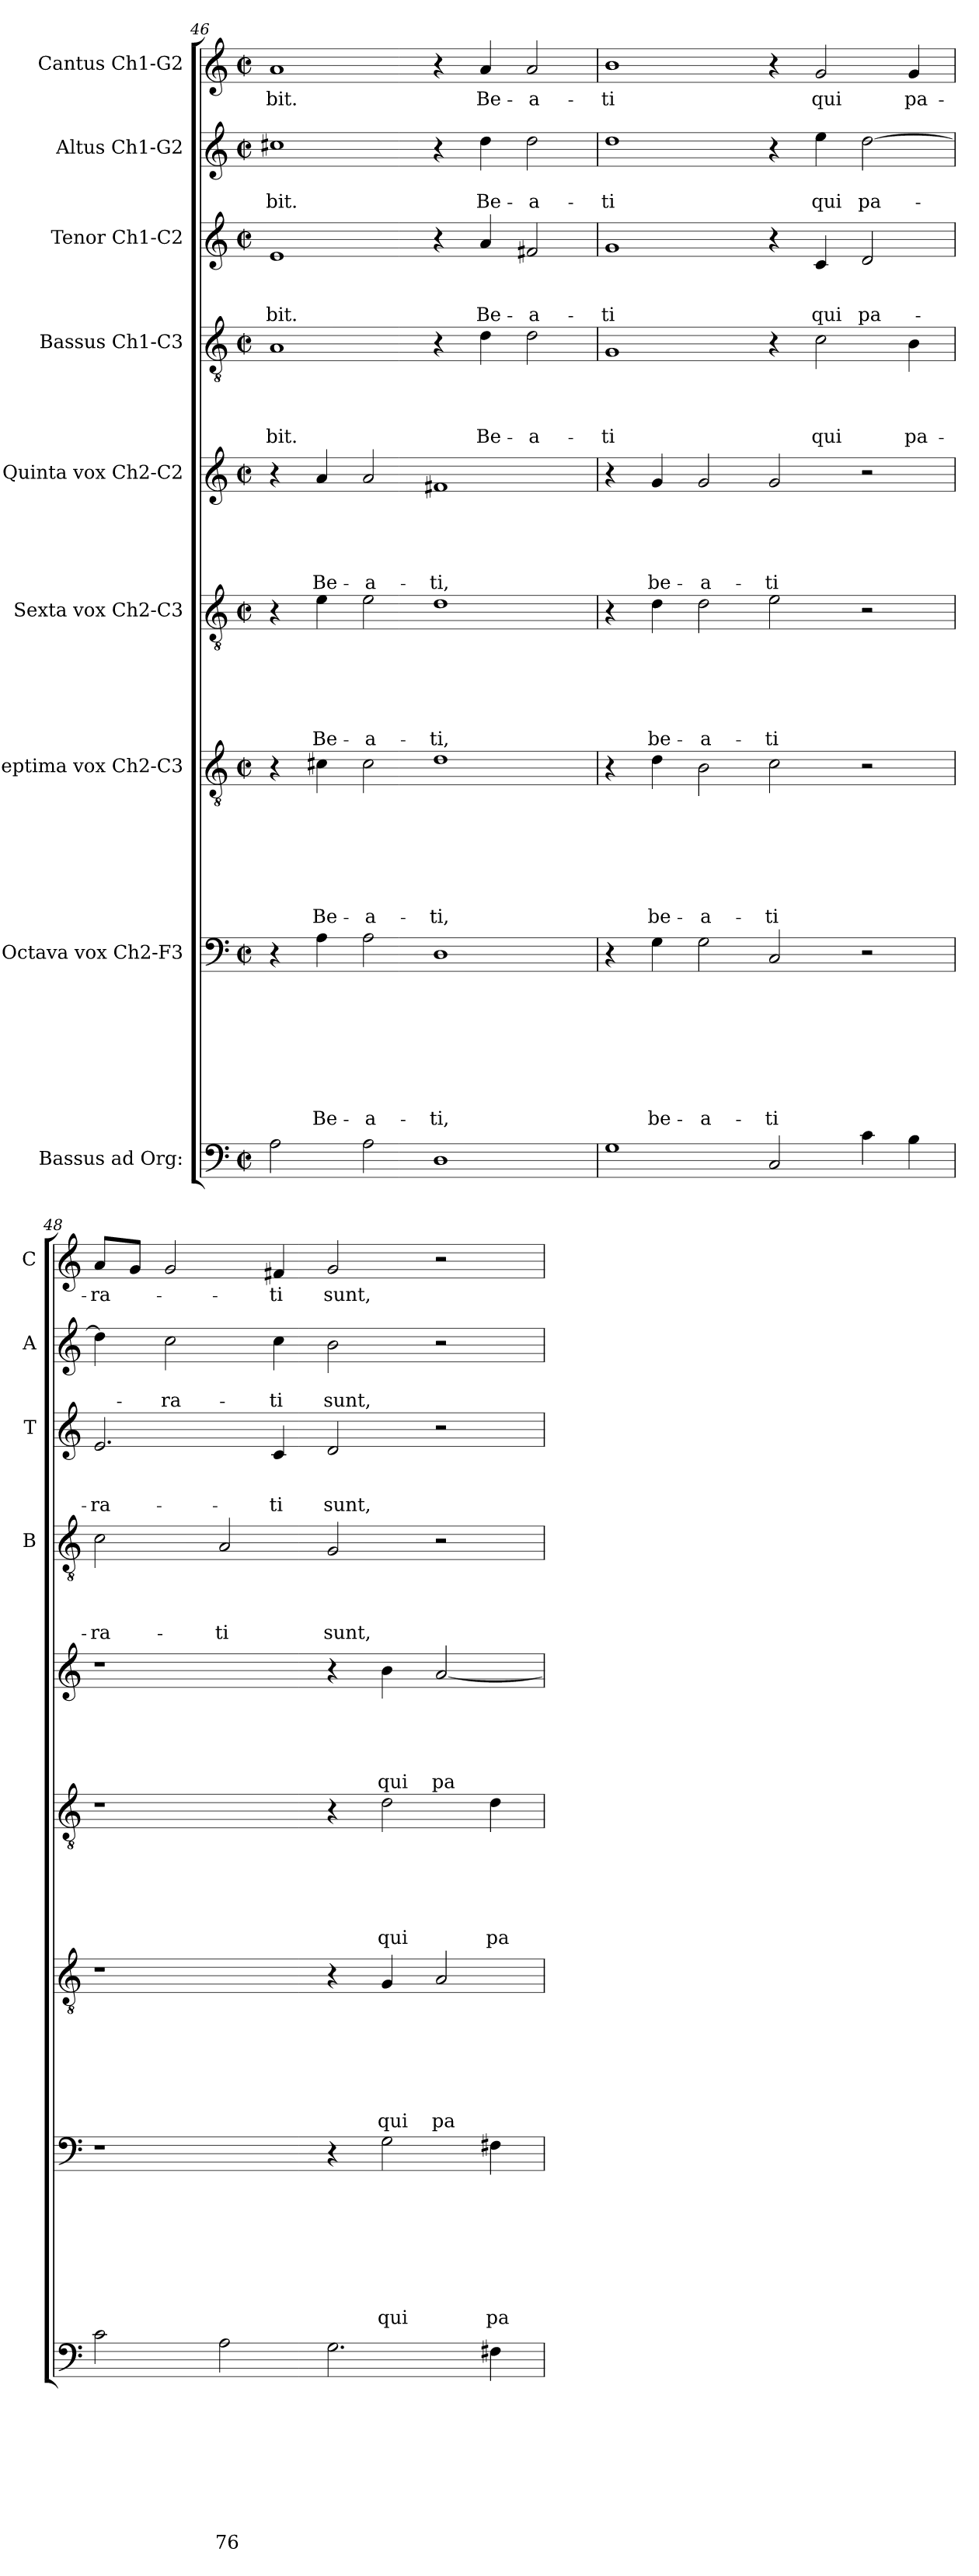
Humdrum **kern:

**kern	**text	**text	**text	**text	**text	**text	**text	**text	**text	**kern	**text	**text	**text	**text	**text	**text	**text	**text	**kern	**text	**text	**text	**text	**text	**text	**text	**kern	**text	**text	**text	**text	**text	**text	**kern	**text	**text	**text	**text	**text	**kern	**text	**text	**text	**text	**kern	**text	**text	**text	**kern	**text	**text	**kern	**text
*part9	*part9	*part9	*part9	*part9	*part9	*part9	*part9	*part9	*part9	*part8	*part8	*part8	*part8	*part8	*part8	*part8	*part8	*part8	*part7	*part7	*part7	*part7	*part7	*part7	*part7	*part7	*part6	*part6	*part6	*part6	*part6	*part6	*part6	*part5	*part5	*part5	*part5	*part5	*part5	*part4	*part4	*part4	*part4	*part4	*part3	*part3	*part3	*part3	*part2	*part2	*part2	*part1	*part1
*staff9	*staff9	*staff9	*staff9	*staff9	*staff9	*staff9	*staff9	*staff9	*staff9	*staff8	*staff8	*staff8	*staff8	*staff8	*staff8	*staff8	*staff8	*staff8	*staff7	*staff7	*staff7	*staff7	*staff7	*staff7	*staff7	*staff7	*staff6	*staff6	*staff6	*staff6	*staff6	*staff6	*staff6	*staff5	*staff5	*staff5	*staff5	*staff5	*staff5	*staff4	*staff4	*staff4	*staff4	*staff4	*staff3	*staff3	*staff3	*staff3	*staff2	*staff2	*staff2	*staff1	*staff1
*I"Bassus ad Org:	*	*	*	*	*	*	*	*	*	*I"Octava vox Ch2-F3	*	*	*	*	*	*	*	*	*I"Septima vox Ch2-C3	*	*	*	*	*	*	*	*I"Sexta vox Ch2-C3	*	*	*	*	*	*	*I"Quinta vox Ch2-C2	*	*	*	*	*	*I"Bassus Ch1-C3	*	*	*	*	*I"Tenor Ch1-C2	*	*	*	*I"Altus Ch1-G2	*	*	*I"Cantus Ch1-G2	*
*	*	*	*	*	*	*	*	*	*	*	*	*	*	*	*	*	*	*	*	*	*	*	*	*	*	*	*	*	*	*	*	*	*	*	*	*	*	*	*	*I'B	*	*	*	*	*I'T	*	*	*	*I'A	*	*	*I'C	*
*clefF4	*	*	*	*	*	*	*	*	*	*clefF4	*	*	*	*	*	*	*	*	*clefGv2	*	*	*	*	*	*	*	*clefGv2	*	*	*	*	*	*	*clefG2	*	*	*	*	*	*clefGv2	*	*	*	*	*clefG2	*	*	*	*clefG2	*	*	*clefG2	*
*k[]	*	*	*	*	*	*	*	*	*	*k[]	*	*	*	*	*	*	*	*	*k[]	*	*	*	*	*	*	*	*k[]	*	*	*	*	*	*	*k[]	*	*	*	*	*	*k[]	*	*	*	*	*k[]	*	*	*	*k[]	*	*	*k[]	*
*C:	*	*	*	*	*	*	*	*	*	*C:	*	*	*	*	*	*	*	*	*C:	*	*	*	*	*	*	*	*C:	*	*	*	*	*	*	*C:	*	*	*	*	*	*C:	*	*	*	*	*C:	*	*	*	*C:	*	*	*C:	*
*M2/2	*	*	*	*	*	*	*	*	*	*M2/2	*	*	*	*	*	*	*	*	*M2/2	*	*	*	*	*	*	*	*M2/2	*	*	*	*	*	*	*M2/2	*	*	*	*	*	*M2/2	*	*	*	*	*M2/2	*	*	*	*M2/2	*	*	*M2/2	*
*met(c|)	*	*	*	*	*	*	*	*	*	*met(c|)	*	*	*	*	*	*	*	*	*met(c|)	*	*	*	*	*	*	*	*met(c|)	*	*	*	*	*	*	*met(c|)	*	*	*	*	*	*met(c|)	*	*	*	*	*met(c|)	*	*	*	*met(c|)	*	*	*met(c|)	*
=46	=46	=46	=46	=46	=46	=46	=46	=46	=46	=46	=46	=46	=46	=46	=46	=46	=46	=46	=46	=46	=46	=46	=46	=46	=46	=46	=46	=46	=46	=46	=46	=46	=46	=46	=46	=46	=46	=46	=46	=46	=46	=46	=46	=46	=46	=46	=46	=46	=46	=46	=46	=46	=46
!	!	!	!	!	!	!	!	!	!	!	!	!	!	!	!	!	!	!	!	!	!	!	!	!	!	!	!	!	!	!	!	!	!	!	!	!	!	!	!	!	!	!	!	!LO:LY:b	!	!	!	!LO:LY:b	!	!	!LO:LY:b	!	!LO:LY:b
2A\	.	.	.	.	.	.	.	.	.	4r	.	.	.	.	.	.	.	.	4r	.	.	.	.	.	.	.	4r	.	.	.	.	.	.	4r	.	.	.	.	.	1A	.	.	.	-bit.	1e	.	.	-bit.	1cc#X	.	-bit.	1a	-bit.
!	!	!	!	!	!	!	!	!	!	!	!	!	!	!	!	!	!	!LO:LY:b	!	!	!	!	!	!	!	!LO:LY:b	!	!	!	!	!	!	!LO:LY:b	!	!	!	!	!	!LO:LY:b	!	!	!	!	!	!	!	!	!	!	!	!	!	!
.	.	.	.	.	.	.	.	.	.	4A\	.	.	.	.	.	.	.	Be-	4c#X\	.	.	.	.	.	.	Be-	4e\	.	.	.	.	.	Be-	4a/	.	.	.	.	Be-	.	.	.	.	.	.	.	.	.	.	.	.	.	.
!	!	!	!	!	!	!	!	!	!	!	!	!	!	!	!	!	!	!LO:LY:b	!	!	!	!	!	!	!	!LO:LY:b	!	!	!	!	!	!	!LO:LY:b	!	!	!	!	!	!LO:LY:b	!	!	!	!	!	!	!	!	!	!	!	!	!	!
2A\	.	.	.	.	.	.	.	.	.	2A\	.	.	.	.	.	.	.	-a-	2c#\	.	.	.	.	.	.	-a-	2e\	.	.	.	.	.	-a-	2a/	.	.	.	.	-a-	.	.	.	.	.	.	.	.	.	.	.	.	.	.
!	!	!	!	!	!	!	!	!	!	!	!	!	!	!	!	!	!	!LO:LY:b	!	!	!	!	!	!	!	!LO:LY:b	!	!	!	!	!	!	!LO:LY:b	!	!	!	!	!	!LO:LY:b	!	!	!	!	!	!	!	!	!	!	!	!	!	!
1D	.	.	.	.	.	.	.	.	.	1D	.	.	.	.	.	.	.	-ti,	1d	.	.	.	.	.	.	-ti,	1d	.	.	.	.	.	-ti,	1f#X	.	.	.	.	-ti,	4r	.	.	.	.	4r	.	.	.	4r	.	.	4r	.
!	!	!	!	!	!	!	!	!	!	!	!	!	!	!	!	!	!	!	!	!	!	!	!	!	!	!	!	!	!	!	!	!	!	!	!	!	!	!	!	!	!	!	!	!LO:LY:b	!	!	!	!LO:LY:b	!	!	!LO:LY:b	!	!LO:LY:b
.	.	.	.	.	.	.	.	.	.	.	.	.	.	.	.	.	.	.	.	.	.	.	.	.	.	.	.	.	.	.	.	.	.	.	.	.	.	.	.	4d\	.	.	.	Be-	4a/	.	.	Be-	4dd\	.	Be-	4a/	Be-
!	!	!	!	!	!	!	!	!	!	!	!	!	!	!	!	!	!	!	!	!	!	!	!	!	!	!	!	!	!	!	!	!	!	!	!	!	!	!	!	!	!	!	!	!LO:LY:b	!	!	!	!LO:LY:b	!	!	!LO:LY:b	!	!LO:LY:b
.	.	.	.	.	.	.	.	.	.	.	.	.	.	.	.	.	.	.	.	.	.	.	.	.	.	.	.	.	.	.	.	.	.	.	.	.	.	.	.	2d\	.	.	.	-a-	2f#X/	.	.	-a-	2dd\	.	-a-	2a/	-a-
=47	=47	=47	=47	=47	=47	=47	=47	=47	=47	=47	=47	=47	=47	=47	=47	=47	=47	=47	=47	=47	=47	=47	=47	=47	=47	=47	=47	=47	=47	=47	=47	=47	=47	=47	=47	=47	=47	=47	=47	=47	=47	=47	=47	=47	=47	=47	=47	=47	=47	=47	=47	=47	=47
!	!	!	!	!	!	!	!	!	!	!	!	!	!	!	!	!	!	!	!	!	!	!	!	!	!	!	!	!	!	!	!	!	!	!	!	!	!	!	!	!	!	!	!	!LO:LY:b	!	!	!	!LO:LY:b	!	!	!LO:LY:b	!	!LO:LY:b
1G	.	.	.	.	.	.	.	.	.	4r	.	.	.	.	.	.	.	.	4r	.	.	.	.	.	.	.	4r	.	.	.	.	.	.	4r	.	.	.	.	.	1G	.	.	.	-ti	1g	.	.	-ti	1dd	.	-ti	1b	-ti
!	!	!	!	!	!	!	!	!	!	!	!	!	!	!	!	!	!	!LO:LY:b	!	!	!	!	!	!	!	!LO:LY:b	!	!	!	!	!	!	!LO:LY:b	!	!	!	!	!	!LO:LY:b	!	!	!	!	!	!	!	!	!	!	!	!	!	!
.	.	.	.	.	.	.	.	.	.	4G\	.	.	.	.	.	.	.	be-	4d\	.	.	.	.	.	.	be-	4d\	.	.	.	.	.	be-	4g/	.	.	.	.	be-	.	.	.	.	.	.	.	.	.	.	.	.	.	.
!	!	!	!	!	!	!	!	!	!	!	!	!	!	!	!	!	!	!LO:LY:b	!	!	!	!	!	!	!	!LO:LY:b	!	!	!	!	!	!	!LO:LY:b	!	!	!	!	!	!LO:LY:b	!	!	!	!	!	!	!	!	!	!	!	!	!	!
.	.	.	.	.	.	.	.	.	.	2G\	.	.	.	.	.	.	.	-a-	2B\	.	.	.	.	.	.	-a-	2d\	.	.	.	.	.	-a-	2g/	.	.	.	.	-a-	.	.	.	.	.	.	.	.	.	.	.	.	.	.
!	!	!	!	!	!	!	!	!	!	!	!	!	!	!	!	!	!	!LO:LY:b	!	!	!	!	!	!	!	!LO:LY:b	!	!	!	!	!	!	!LO:LY:b	!	!	!	!	!	!LO:LY:b	!	!	!	!	!	!	!	!	!	!	!	!	!	!
2C/	.	.	.	.	.	.	.	.	.	2C/	.	.	.	.	.	.	.	-ti	2c\	.	.	.	.	.	.	-ti	2e\	.	.	.	.	.	-ti	2g/	.	.	.	.	-ti	4r	.	.	.	.	4r	.	.	.	4r	.	.	4r	.
!	!	!	!	!	!	!	!	!	!	!	!	!	!	!	!	!	!	!	!	!	!	!	!	!	!	!	!	!	!	!	!	!	!	!	!	!	!	!	!	!	!	!	!	!LO:LY:b	!	!	!	!LO:LY:b	!	!	!LO:LY:b	!	!LO:LY:b
.	.	.	.	.	.	.	.	.	.	.	.	.	.	.	.	.	.	.	.	.	.	.	.	.	.	.	.	.	.	.	.	.	.	.	.	.	.	.	.	2c\	.	.	.	qui	4c/	.	.	qui	4ee\	.	qui	2g/	qui
!	!	!	!	!	!	!	!	!	!	!	!	!	!	!	!	!	!	!	!	!	!	!	!	!	!	!	!	!	!	!	!	!	!	!	!	!	!	!	!	!	!	!	!	!	!	!	!	!LO:LY:b	!	!	!LO:LY:b	!	!
4c\	.	.	.	.	.	.	.	.	.	2r	.	.	.	.	.	.	.	.	2r	.	.	.	.	.	.	.	2r	.	.	.	.	.	.	2r	.	.	.	.	.	.	.	.	.	.	2d/	.	.	pa-	[2dd\	.	pa-	.	.
!	!	!	!	!	!	!	!	!	!	!	!	!	!	!	!	!	!	!	!	!	!	!	!	!	!	!	!	!	!	!	!	!	!	!	!	!	!	!	!	!	!	!	!	!LO:LY:b	!	!	!	!	!	!	!	!	!LO:LY:b
4B\	.	.	.	.	.	.	.	.	.	.	.	.	.	.	.	.	.	.	.	.	.	.	.	.	.	.	.	.	.	.	.	.	.	.	.	.	.	.	.	4B\	.	.	.	pa-	.	.	.	.	.	.	.	4g/	pa-
!!LO:PB:g=z
=48	=48	=48	=48	=48	=48	=48	=48	=48	=48	=48	=48	=48	=48	=48	=48	=48	=48	=48	=48	=48	=48	=48	=48	=48	=48	=48	=48	=48	=48	=48	=48	=48	=48	=48	=48	=48	=48	=48	=48	=48	=48	=48	=48	=48	=48	=48	=48	=48	=48	=48	=48	=48	=48
!	!	!	!	!	!	!	!	!	!	!	!	!	!	!	!	!	!	!	!	!	!	!	!	!	!	!	!	!	!	!	!	!	!	!	!	!	!	!	!	!	!	!	!	!LO:LY:b	!	!	!	!LO:LY:b	!	!	!	!	!LO:LY:b
2c\	.	.	.	.	.	.	.	.	.	1r	.	.	.	.	.	.	.	.	1r	.	.	.	.	.	.	.	1r	.	.	.	.	.	.	1r	.	.	.	.	.	2c\	.	.	.	-ra-	2.e/	.	.	-ra-	4dd\]	.	.	8a/L	-ra-
.	.	.	.	.	.	.	.	.	.	.	.	.	.	.	.	.	.	.	.	.	.	.	.	.	.	.	.	.	.	.	.	.	.	.	.	.	.	.	.	.	.	.	.	.	.	.	.	.	.	.	.	8g/J	.
!	!	!	!	!	!	!	!	!	!	!	!	!	!	!	!	!	!	!	!	!	!	!	!	!	!	!	!	!	!	!	!	!	!	!	!	!	!	!	!	!	!	!	!	!	!	!	!	!	!	!	!LO:LY:b	!	!
.	.	.	.	.	.	.	.	.	.	.	.	.	.	.	.	.	.	.	.	.	.	.	.	.	.	.	.	.	.	.	.	.	.	.	.	.	.	.	.	.	.	.	.	.	.	.	.	.	2cc\	.	-ra-	2g/	.
!	!	!	!	!	!	!	!	!	!LO:LY:b	!	!	!	!	!	!	!	!	!	!	!	!	!	!	!	!	!	!	!	!	!	!	!	!	!	!	!	!	!	!	!	!	!	!	!LO:LY:b	!	!	!	!	!	!	!	!	!
2A\	.	.	.	.	.	.	.	.	76	.	.	.	.	.	.	.	.	.	.	.	.	.	.	.	.	.	.	.	.	.	.	.	.	.	.	.	.	.	.	2A/	.	.	.	-ti	.	.	.	.	.	.	.	.	.
!	!	!	!	!	!	!	!	!	!	!	!	!	!	!	!	!	!	!	!	!	!	!	!	!	!	!	!	!	!	!	!	!	!	!	!	!	!	!	!	!	!	!	!	!	!	!	!	!LO:LY:b	!	!	!LO:LY:b	!	!LO:LY:b
.	.	.	.	.	.	.	.	.	.	.	.	.	.	.	.	.	.	.	.	.	.	.	.	.	.	.	.	.	.	.	.	.	.	.	.	.	.	.	.	.	.	.	.	.	4c/	.	.	-ti	4cc\	.	-ti	4f#X/	-ti
!	!	!	!	!	!	!	!	!	!	!	!	!	!	!	!	!	!	!	!	!	!	!	!	!	!	!	!	!	!	!	!	!	!	!	!	!	!	!	!	!	!	!	!	!LO:LY:b	!	!	!	!LO:LY:b	!	!	!LO:LY:b	!	!LO:LY:b
2.G\	.	.	.	.	.	.	.	.	.	4r	.	.	.	.	.	.	.	.	4r	.	.	.	.	.	.	.	4r	.	.	.	.	.	.	4r	.	.	.	.	.	2G/	.	.	.	sunt,	2d/	.	.	sunt,	2b\	.	sunt,	2g/	sunt,
!	!	!	!	!	!	!	!	!	!	!	!	!	!	!	!	!	!	!LO:LY:b	!	!	!	!	!	!	!	!LO:LY:b	!	!	!	!	!	!	!LO:LY:b	!	!	!	!	!	!LO:LY:b	!	!	!	!	!	!	!	!	!	!	!	!	!	!
.	.	.	.	.	.	.	.	.	.	2G\	.	.	.	.	.	.	.	qui	4G/	.	.	.	.	.	.	qui	2d\	.	.	.	.	.	qui	4b\	.	.	.	.	qui	.	.	.	.	.	.	.	.	.	.	.	.	.	.
!	!	!	!	!	!	!	!	!	!	!	!	!	!	!	!	!	!	!	!	!	!	!	!	!	!	!LO:LY:b	!	!	!	!	!	!	!	!	!	!	!	!	!LO:LY:b	!	!	!	!	!	!	!	!	!	!	!	!	!	!
.	.	.	.	.	.	.	.	.	.	.	.	.	.	.	.	.	.	.	2A/	.	.	.	.	.	.	pa-	.	.	.	.	.	.	.	[2a/	.	.	.	.	pa-	2r	.	.	.	.	2r	.	.	.	2r	.	.	2r	.
!	!	!	!	!	!	!	!	!	!	!	!	!	!	!	!	!	!	!LO:LY:b	!	!	!	!	!	!	!	!	!	!	!	!	!	!	!LO:LY:b	!	!	!	!	!	!	!	!	!	!	!	!	!	!	!	!	!	!	!	!
4F#X\	.	.	.	.	.	.	.	.	.	4F#X\	.	.	.	.	.	.	.	pa-	.	.	.	.	.	.	.	.	4d\	.	.	.	.	.	pa-	.	.	.	.	.	.	.	.	.	.	.	.	.	.	.	.	.	.	.	.
=	=	=	=	=	=	=	=	=	=	=	=	=	=	=	=	=	=	=	=	=	=	=	=	=	=	=	=	=	=	=	=	=	=	=	=	=	=	=	=	=	=	=	=	=	=	=	=	=	=	=	=	=	=
*-	*-	*-	*-	*-	*-	*-	*-	*-	*-	*-	*-	*-	*-	*-	*-	*-	*-	*-	*-	*-	*-	*-	*-	*-	*-	*-	*-	*-	*-	*-	*-	*-	*-	*-	*-	*-	*-	*-	*-	*-	*-	*-	*-	*-	*-	*-	*-	*-	*-	*-	*-	*-	*-
